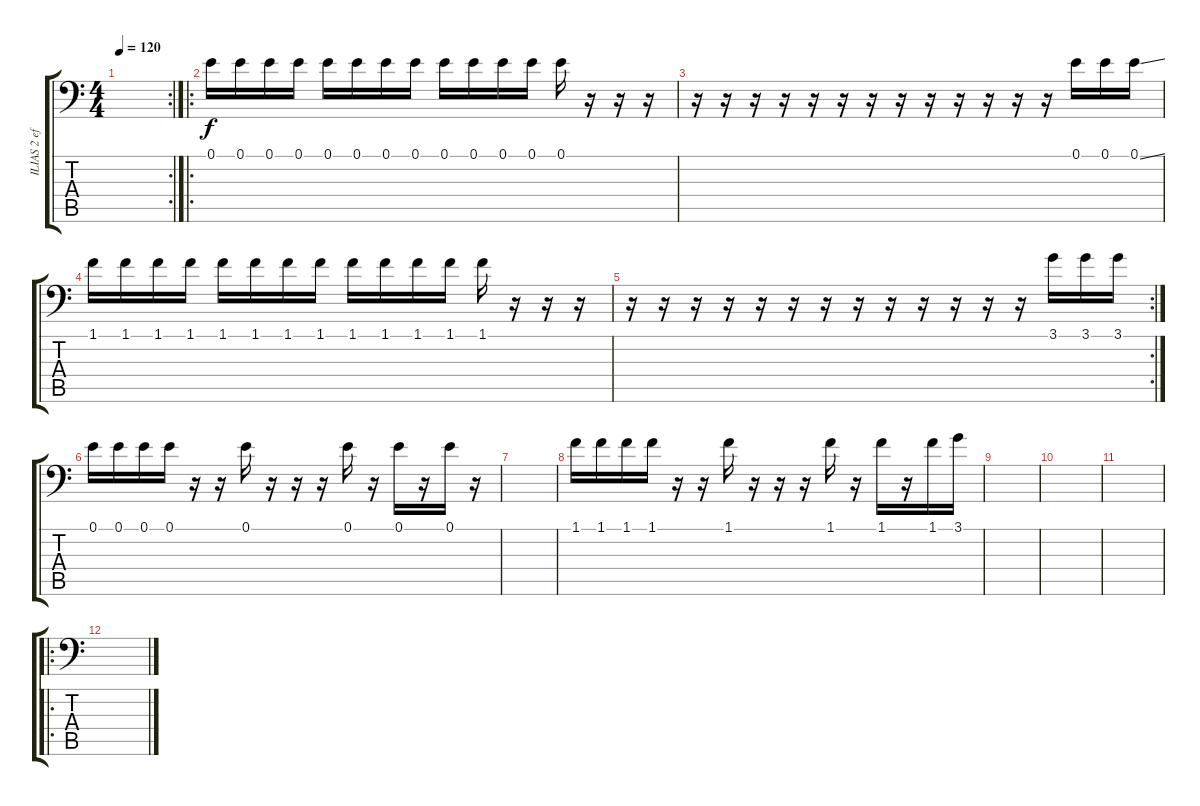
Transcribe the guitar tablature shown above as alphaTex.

\track ("ILIAS 2 eff" "ILIAS 2 ef") {instrument synthbass1}
\staff {score tabs}
\tuning (E3 B2 G2 D2 A1 E1) {hide}
\rc 2
\ts (4 4)
\tempo 120
\clef f4
\ks c
|
\ro
0.1.16 0.1.16 0.1.16 0.1.16 0.1.16 0.1.16 0.1.16 0.1.16 0.1.16 0.1.16 0.1.16 0.1.16 0.1.16 r.16 r.16 r.16 |
r.16 r.16 r.16 r.16 r.16 r.16 r.16 r.16 r.16 r.16 r.16 r.16 r.16 0.1.16 0.1.16 0.1{ss}.16 |
1.1.16 1.1.16 1.1.16 1.1.16 1.1.16 1.1.16 1.1.16 1.1.16 1.1.16 1.1.16 1.1.16 1.1.16 1.1.16 r.16 r.16 r.16 |
\rc 2
r.16 r.16 r.16 r.16 r.16 r.16 r.16 r.16 r.16 r.16 r.16 r.16 r.16 3.1.16 3.1.16 3.1.16 |
0.1.16 0.1.16 0.1.16 0.1.16 r.16 r.16 0.1.16 r.16 r.16 r.16 0.1.16 r.16 0.1.16 r.16 0.1.16 r.16 |
|
1.1.16 1.1.16 1.1.16 1.1.16 r.16 r.16 1.1.16 r.16 r.16 r.16 1.1.16 r.16 1.1.16 r.16 1.1.16 3.1.16 |
|
|
|
\ro
